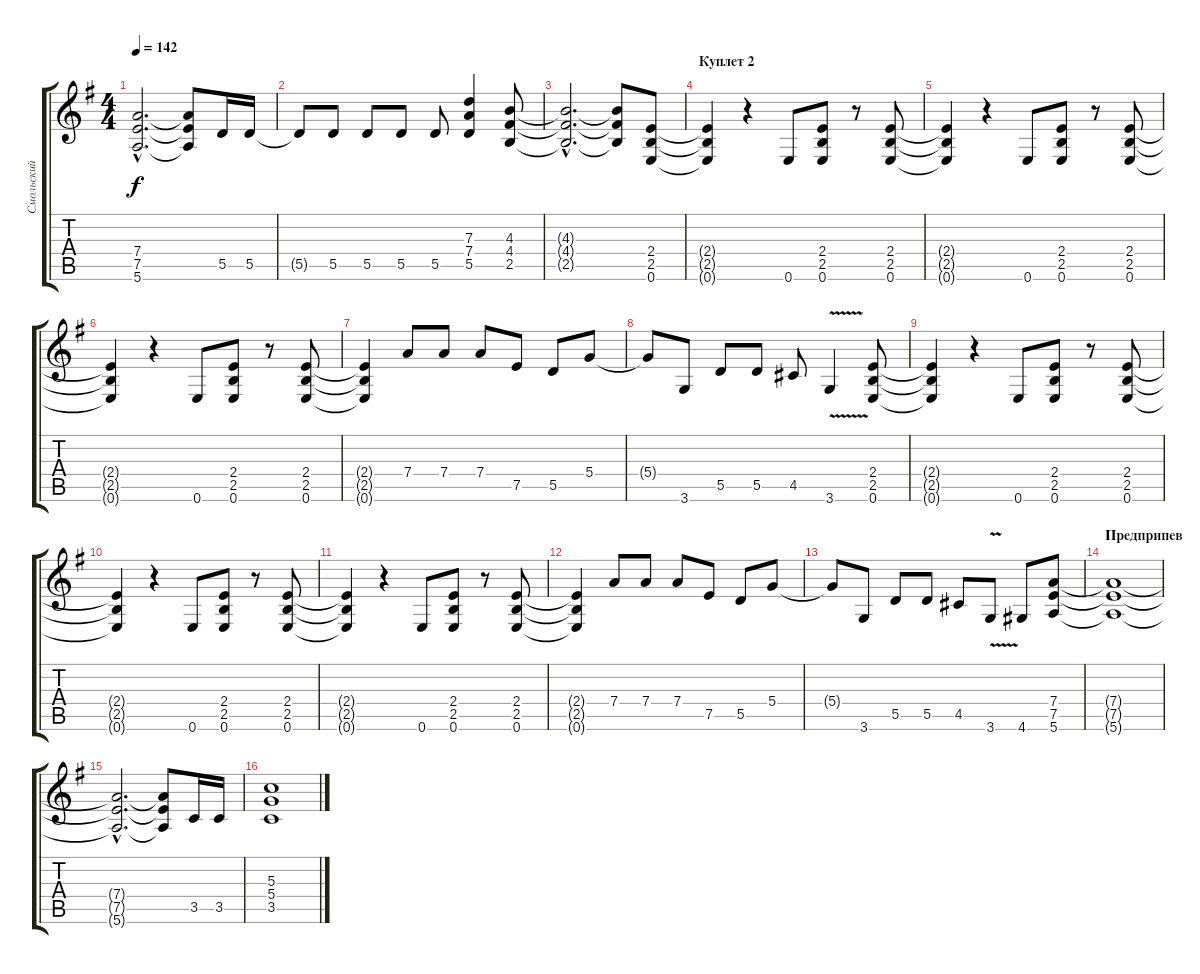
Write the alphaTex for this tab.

\track ("Смольский" "Смольский") {instrument distortionguitar}
\staff {score tabs}
\tuning (E4 B3 G3 D3 A2 E2) {hide}
\ts (4 4)
\tempo 142
\clef g2
\ks eminor
(7.4{hac t} 7.5{hac t} 5.6{hac t}).2{d dy f} (7.4{t} 7.5{t} 5.6{t}).8 5.5.16 5.5.16 |
5.5{t}.8 5.5.8 5.5.8 5.5.8 5.5.8 (7.3 7.4 5.5).4 (4.3 4.4 2.5).8 |
(4.3{hac t} 4.4{hac t} 2.5{hac t}).2{d} (4.3{t} 4.4{t} 2.5{t}).8 (2.4 2.5 0.6).8 |
\section ("" "Куплет 2")
(2.4{t} 2.5{t} 0.6{t}).4 r.4 0.6.8 (2.4 2.5 0.6).8 r.8 (2.4 2.5 0.6).8 |
(2.4{t} 2.5{t} 0.6{t}).4 r.4 0.6.8 (2.4 2.5 0.6).8 r.8 (2.4 2.5 0.6).8 |
(2.4{t} 2.5{t} 0.6{t}).4 r.4 0.6.8 (2.4 2.5 0.6).8 r.8 (2.4 2.5 0.6).8 |
(2.4{t} 2.5{t} 0.6{t}).4 7.4.8 7.4.8 7.4.8 7.5.8 5.5.8 5.4.8 |
5.4{t}.8 3.6.8 5.5.8 5.5.8 4.5.8 3.6{v}.4 (2.4 2.5 0.6).8 |
(2.4{t} 2.5{t} 0.6{t}).4 r.4 0.6.8 (2.4 2.5 0.6).8 r.8 (2.4 2.5 0.6).8 |
(2.4{t} 2.5{t} 0.6{t}).4 r.4 0.6.8 (2.4 2.5 0.6).8 r.8 (2.4 2.5 0.6).8 |
(2.4{t} 2.5{t} 0.6{t}).4 r.4 0.6.8 (2.4 2.5 0.6).8 r.8 (2.4 2.5 0.6).8 |
(2.4{t} 2.5{t} 0.6{t}).4 7.4.8 7.4.8 7.4.8 7.5.8 5.5.8 5.4.8 |
5.4{t}.8 3.6.8 5.5.8 5.5.8 4.5.8 3.6{v}.8 4.6.8 (7.4 7.5 5.6).8 |
\section ("" "Предприпев")
(7.4{t} 7.5{t} 5.6{t}).1 |
(7.4{hac t} 7.5{hac t} 5.6{hac t}).2{d} (7.4{t} 7.5{t} 5.6{t}).8 3.5.16 3.5.16 |
(5.3 5.4 3.5).1
